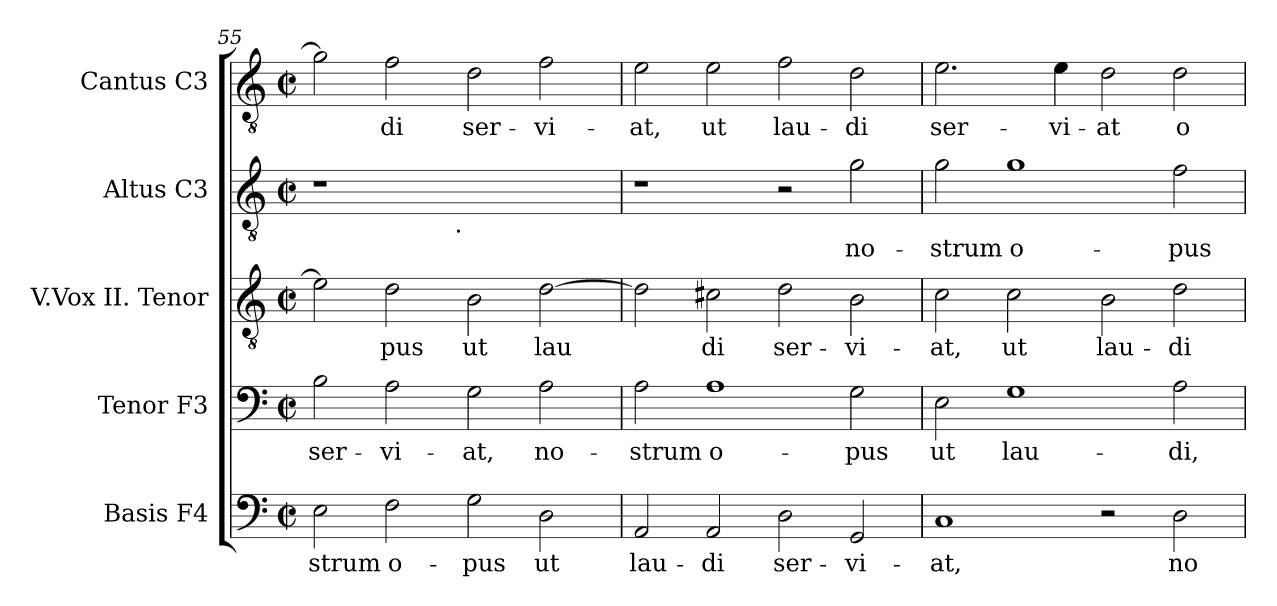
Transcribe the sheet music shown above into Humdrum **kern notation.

**kern	**text	**kern	**text	**kern	**text	**kern	**text	**kern	**text
*part5	*part5	*part4	*part4	*part3	*part3	*part2	*part2	*part1	*part1
*staff5	*staff5	*staff4	*staff4	*staff3	*staff3	*staff2	*staff2	*staff1	*staff1
*I"Basis  F4	*	*I"Tenor  F3	*	*I"V.Vox  II. Tenor	*	*I"Altus  C3	*	*I"Cantus  C3	*
*I'B	*	*I'T	*	*	*	*I'A	*	*I'C	*
*clefF4	*	*clefF4	*	*clefGv2	*	*clefGv2	*	*clefGv2	*
*k[]	*	*k[]	*	*k[]	*	*k[]	*	*k[]	*
*C:	*	*C:	*	*C:	*	*C:	*	*C:	*
*M2/2	*	*M2/2	*	*M2/2	*	*M2/2	*	*M2/2	*
*met(c|)	*	*met(c|)	*	*met(c|)	*	*met(c|)	*	*met(c|)	*
=55	=55	=55	=55	=55	=55	=55	=55	=55	=55
!	!LO:LY:b:cj	!	!LO:LY:b:cj	!	!LO:LY:b:rj	!	!	!	!LO:LY:b:cj
*	*	*	*	*	*	*^	*	*	*
2E\	-strum	2B\	ser-	2e\]	--	1r	2ryy	.	2g\]	--
!	!LO:LY:b:cj	!	!LO:LY:b:cj	!	!LO:LY:b:rj	!	!	!	!	!LO:LY:b:cj
2F\	o-	2A\	-vi-	2d\	-pus	.	4...ryy	.	2f\	-di
!	!	!	!	!	!	!	!LO:TX:b:t=.	!	!	!
.	.	.	.	.	.	.	1ryy	.	.	.
!	!LO:LY:b:cj	!	!LO:LY:b:cj	!	!LO:LY:b:rj	!	!	!	!	!LO:LY:b:cj
2G\	-pus	2G\	-at,	2B\	ut	1ryy	.	.	2d\	ser-
!	!LO:LY:b:cj	!	!LO:LY:b:cj	!	!LO:LY:b:rj	!	!	!	!	!LO:LY:b:cj
2D\	ut	2A\	no-	[>2d\	lau-	.	.	.	2f\	-vi-
.	.	.	.	.	.	.	32ryy	.	.	.
=56	=56	=56	=56	=56	=56	=56	=56	=56	=56	=56
!	!LO:LY:b:cj	!	!LO:LY:b:cj	!	!LO:LY:b:rj	!	!	!	!	!LO:LY:b:cj
*	*	*	*	*	*	*v	*v	*	*	*
2AA/	lau-	2A\	-strum	2d\]	--	1r	.	2e\	-at,
!	!LO:LY:b:cj	!	!LO:LY:b:cj	!	!LO:LY:b:rj	!	!	!	!LO:LY:b:cj
2AA/	-di	1A	o-	2c#X\	-di	.	.	2e\	ut
!	!LO:LY:b:cj	!	!	!	!LO:LY:b:rj	!	!	!	!LO:LY:b:cj
2D\	ser-	.	.	2d\	ser-	2r	.	2f\	lau-
!	!LO:LY:b:cj	!	!LO:LY:b:cj	!	!LO:LY:b:rj	!	!LO:LY:b:cj	!	!LO:LY:b:cj
2GG/	-vi-	2G\	-pus	2B\	-vi-	2g\	no-	2d\	-di
!!LO:LB:g=z
=57	=57	=57	=57	=57	=57	=57	=57	=57	=57
!	!LO:LY:b:cj	!	!LO:LY:b:cj	!	!LO:LY:b:rj	!	!LO:LY:b:cj	!	!LO:LY:b:cj
1C	-at,	2E\	ut	2c\	-at,	2g\	-strum	2.e\	ser-
!	!	!	!LO:LY:b:cj	!	!LO:LY:b:rj	!	!LO:LY:b:cj	!	!
.	.	1G	lau-	2c\	ut	1g	o-	.	.
!	!	!	!	!	!	!	!	!	!LO:LY:b:cj
.	.	.	.	.	.	.	.	4e\	-vi-
!	!	!	!	!	!LO:LY:b:rj	!	!	!	!LO:LY:b:cj
2r	.	.	.	2B\	lau-	.	.	2d\	-at
!	!LO:LY:b:cj	!	!LO:LY:b:cj	!	!LO:LY:b:rj	!	!LO:LY:b:cj	!	!LO:LY:b:cj
2D\	no-	2A\	-di,	2d\	-di	2f\	-pus	2d\	o-
=	=	=	=	=	=	=	=	=	=
*-	*-	*-	*-	*-	*-	*-	*-	*-	*-
